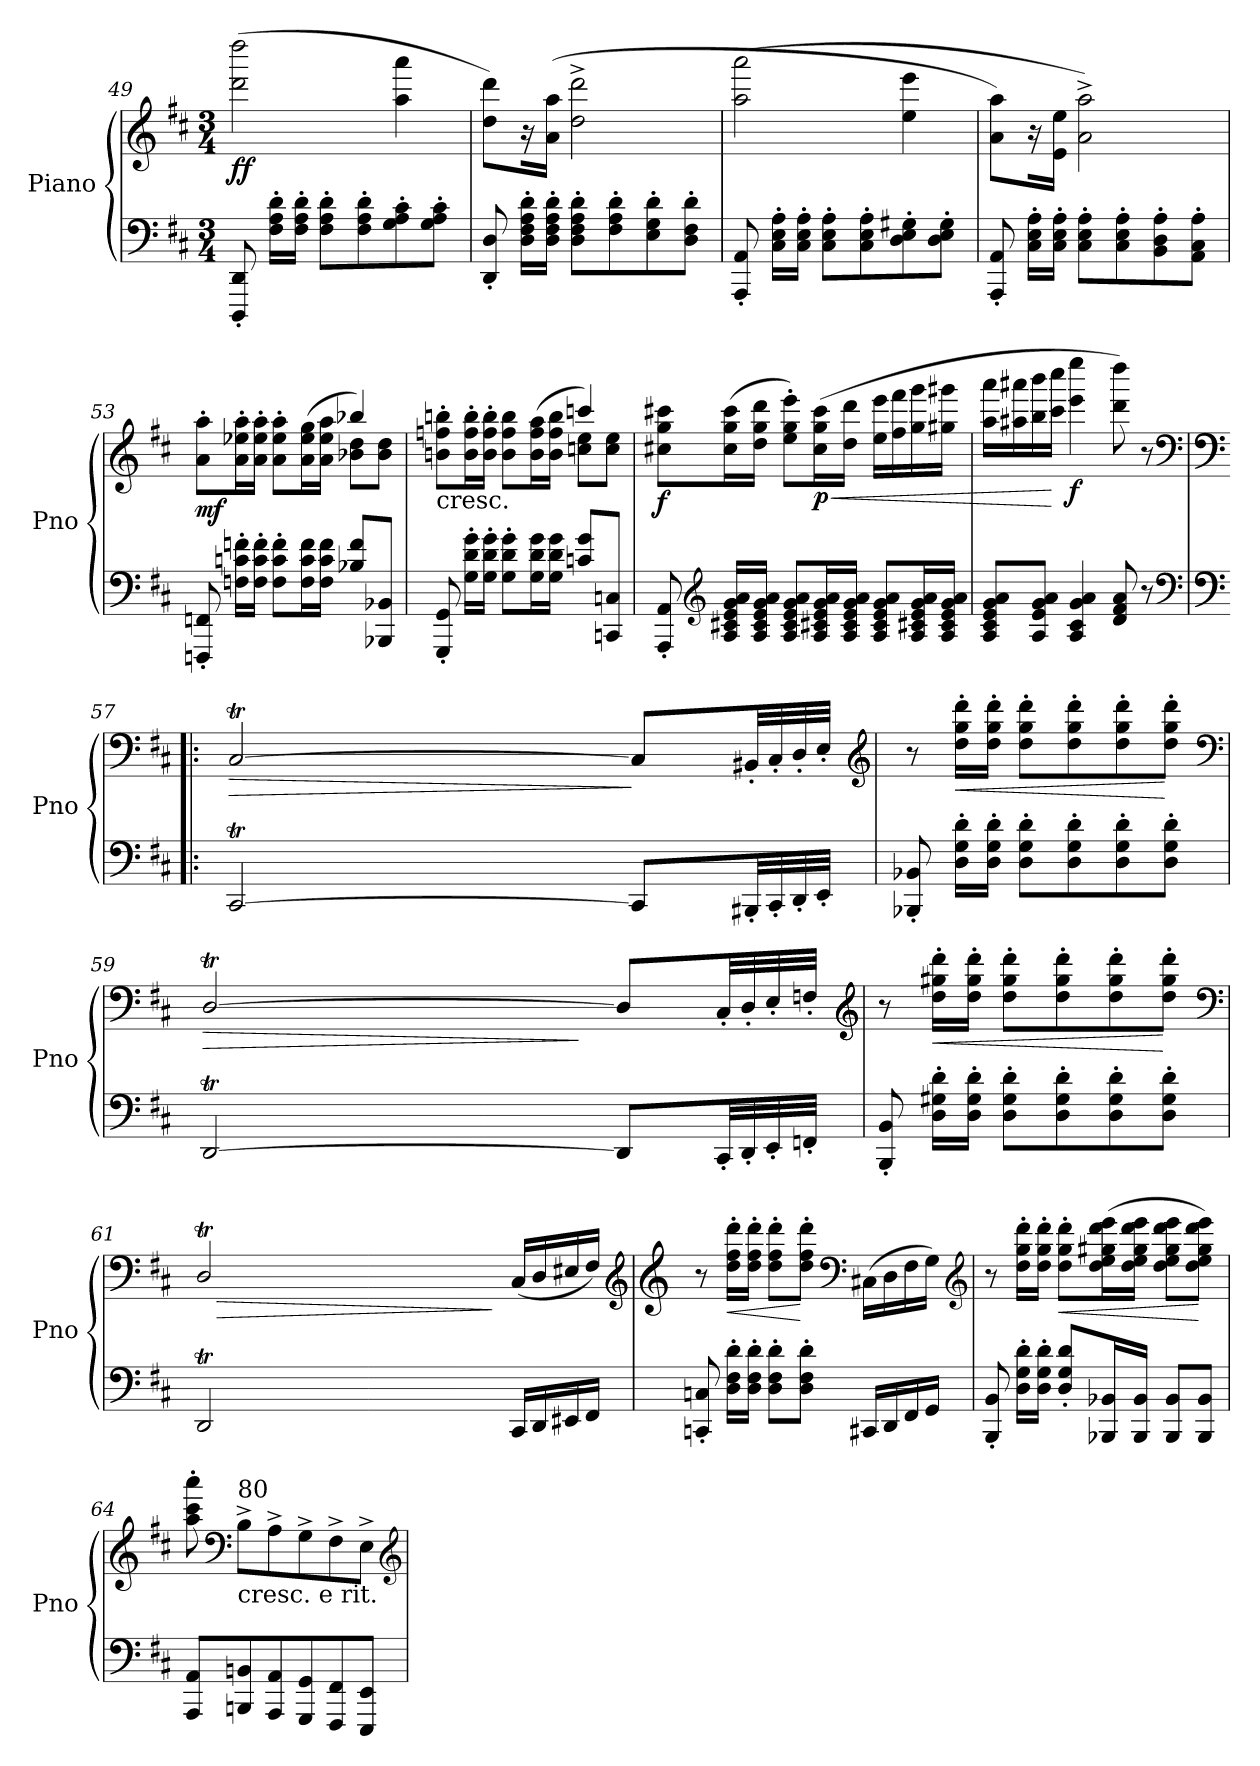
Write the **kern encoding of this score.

**kern	**kern	**dynam
*part1	*part1	*part1
*staff2	*staff1	*staff1/2
*I"Piano	*	*
*I'Pno	*	*
*clefF4	*clefG2	*
*k[f#c#]	*k[f#c#]	*
*D:	*D:	*
*M3/4	*M3/4	*
=49	=49	=49
!	!	!LO:DY:b
8DDD/' 8DD/'	(2ddd\ 2dddd\	ff
16F#\' 16A\' 16d\'LL	.	.
16F#\' 16A\' 16d\'JJ	.	.
8F#\' 8A\' 8d\'L	.	.
8F#\' 8A\' 8d\'	.	.
8G\' 8A\' 8c#\'	4aa\ 4aaa\	.
8G\' 8A\' 8c#\'J	.	.
=50	=50	=50
*	*^	*
8DD/' 8D/'	8ryy	8dd\ 8ddd\L)	.
16D\' 16F#\' 16A\' 16d\'LL	16r	16ryy	.
16D\' 16F#\' 16A\' 16d\'JJ	16ryy	(>16a\ 16aa\Jk	.
8D\' 8F#\' 8A\' 8d\'L	(2dd\^ 2ddd\^	2ryy	.
8F#\' 8A\' 8d\'	.	.	.
8E\' 8G\' 8d\'	.	.	.
8D\' 8F#\' 8d\'J	.	.	.
*	*v	*v	*
=51	=51	=51
8AAA/' 8AA/'	(2aa\ 2aaa\	.
16C#\' 16E\' 16A\'LL	.	.
16C#\' 16E\' 16A\'JJ	.	.
8C#\' 8E\' 8A\'L	.	.
8C#\' 8E\' 8A\'	.	.
8D\' 8E\' 8G#X\'	4ee\ 4eee\	.
8D\' 8E\' 8G#\'J	.	.
=52	=52	=52
*	*^	*
8AAA/' 8AA/'	8ryy	8a\ 8aa\L)	.
16C#\' 16E\' 16A\'LL	16r	16ryy	.
16C#\' 16E\' 16A\'JJ	16ryy	(>16e\ 16ee\Jk	.
8C#\' 8E\' 8A\'L	2a\^ 2aa\^)	2ryy	.
8C#\' 8E\' 8A\'	.	.	.
8BB\' 8D\' 8A\'	.	.	.
8AA\' 8C#\' 8A\'J	.	.	.
!!LO:LB:g=z	!!
=53	=53	=53	=53
!	!	!	!LO:DY:b
8FFFn/' 8FFn/'	8a\' 8aa\'L	2ryy	mf
16Fn\' 16cn\' 16fn\'LL	16a\' 16ee-X\' 16aa\'L	.	.
16F\' 16c\' 16f\'JJ	16a\' 16ee-\' 16aa\'JJ	.	.
8F\' 8c\' 8f\'L	8a\' 8ee-\' 8aa\'L	.	.
16F\ 16c\ 16f\L	(16a\ 16ee-\ 16gg\L	.	.
16F\ 16c\ 16f\JJ	16a\ 16ee-\ 16aa\JJ	.	.
8B-X\ 8f\L	4bb-X/)	8b-X\ 8dd\L	.
8BBB-X/ 8BB-X/J	.	8b-\ 8dd\J	.
=54	=54	=54	=54
!	!LO:TX:b:t=cresc.	!	!
8GGG/' 8GG/'	8bn\' 8ffn\' 8bbn\'L	2ryy	.
16G\' 16d\' 16g\'LL	16b\' 16ff\' 16bb\'L	.	.
16G\' 16d\' 16g\'JJ	16b\' 16ff\' 16bb\'JJ	.	.
8G\' 8d\' 8g\'L	8b\ 8ff\ 8bb\L	.	.
16G\ 16d\ 16g\L	(16b\ 16ff\ 16aa\L	.	.
16G\ 16d\ 16g\JJ	16b\ 16ff\ 16bb\JJ	.	.
8cn\ 8g\L	4cccn/)	8ccn\ 8ee\L	.
8CCn/ 8Cn/J	.	8cc\ 8ee\J	.
=55	=55	=55	=55
!	!	!	!LO:DY:b
*	*v	*v	*
8AAA/' 8AA/'	8cc#X\ 8gg\ 8ccc#X\L	f
*clefG2	*	*
16A/ 16c#X/ 16e/ 16g/ 16a/LL	(16cc#\ 16gg\ 16ccc#\L	.
16A/ 16c#/ 16e/ 16g/ 16a/JJ	16dd\ 16gg\ 16ddd\JJ	.
8A/ 8c#/ 8e/ 8g/ 8a/L	8ee\' 8gg\' 8eee\'L)	.
!	!	!LO:HP:b
!	!	!LO:DY:n=1:b
16A/ 16c#X/ 16e/ 16g/ 16a/L	(16cc#\ 16gg\ 16ccc#\L	< p
16A/ 16c#/ 16e/ 16g/ 16a/JJ	16dd\ 16ddd\JJ	.
8A/ 8c#/ 8e/ 8g/ 8a/L	16ee\ 16eee\LL	.
.	16ff#\ 16fff#\	.
16A/ 16c#X/ 16e/ 16g/ 16a/L	16gg\ 16ggg\	.
16A/ 16c#/ 16e/ 16g/ 16a/JJ	16gg#X\ 16ggg#X\JJ	.
=56	=56	=56
8A/ 8c#/ 8e/ 8g/ 8a/L	16aa\ 16aaa\LL	.
.	16aa#X\ 16aaa#X\	.
8A/ 8e/ 8g/ 8a/J	16bb\ 16bbb\	.
.	16ccc#\ 16cccc#\JJ	[
!	!	!LO:DY:b
4A/ 4c#/ 4g/ 4a/	4eee\ 4eeee\	f
8d/ 8f#/ 8a/)	8ddd\ 8dddd\)	.
8r	8r	.
*clefF4	*clefF4	*
!!LO:LB:g=z
=57!|:	=57!|:	=57!|:
*clefF4	*clefF4	*
*^	*	*
!	!	!	!LO:HP:b
*	*	*^	*
[2CC#t/	32DDyy	[2C#t/	32Dyy	>
.	32CC#yy	.	32C#yy	.
.	32DDyy	.	32Dyy	.
.	32CC#yy	.	32C#yy	.
.	32DDyy	.	32Dyy	.
.	32CC#yy	.	32C#yy	.
.	32DDyy	.	32Dyy	.
.	32CC#yy	.	32C#yy	.
.	32DDyy	.	32Dyy	.
.	32CC#yy	.	32C#yy	.
.	32DDyy	.	32Dyy	.
.	32CC#yy	.	32C#yy	.
.	32DDyy	.	32Dyy	.
.	32CC#yy	.	32C#yy	.
.	32DDyy	.	32Dyy	.
.	32CC#yy	.	32C#yy	.
8CC#/L]	32DDyy	8C#TTT/L]	32Dyy	]
.	32CC#yy	.	32C#yy	.
.	32DDyy	.	32Dyy	.
.	32CC#yy	.	32C#yy	.
32BBB#X'/LL	8ryy	32BB#X'/LL	8ryy	.
32CC#'/	.	32C#'/	.	.
32DD'/	.	32D'/	.	.
32EE'/JJJ	.	32E'/JJJ	.	.
*v	*v	*	*	*
*	*v	*v	*
*	*clefG2	*
=58	=58	=58
8BBB-X/' 8BB-X/'	8r	.
!	!	!LO:HP:b
16D\' 16G\' 16d\'LL	16dd\' 16gg\' 16ddd\'LL	<
16D\' 16G\' 16d\'JJ	16dd\' 16gg\' 16ddd\'JJ	.
8D\' 8G\' 8d\'L	8dd\' 8gg\' 8ddd\'L	.
8D\' 8G\' 8d\'	8dd\' 8gg\' 8ddd\'	.
8D\' 8G\' 8d\'	8dd\' 8gg\' 8ddd\'	.
8D\' 8G\' 8d\'J	8dd\' 8gg\' 8ddd\'J	[
*	*clefF4	*
=59	=59	=59
*^	*	*
!	!	!	!LO:HP:b
*	*	*^	*
[2DDT/	32EEyy	[2DT/	32Eyy	>
.	32DDyy	.	32Dyy	.
.	32EEyy	.	32Eyy	.
.	32DDyy	.	32Dyy	.
.	32EEyy	.	32Eyy	.
.	32DDyy	.	32Dyy	.
.	32EEyy	.	32Eyy	.
.	32DDyy	.	32Dyy	.
.	32EEyy	.	32Eyy	.
.	32DDyy	.	32Dyy	.
.	32EEyy	.	32Eyy	.
.	32DDyy	.	32Dyy	.
.	32EEyy	.	32Eyy	.
.	32DDyy	.	32Dyy	.
.	32EEyy	.	32Eyy	.
.	32DDyy	.	32DTTTyy	]
8DD/L]	32EEyy	8D/L]	32Eyy	.
.	32DDyy	.	32Dyy	.
.	32EEyy	.	32Eyy	.
.	32DDyy	.	32Dyy	.
32CC#'/LL	8ryy	32C#'/LL	8ryy	.
32DD'/	.	32D'/	.	.
32EE'/	.	32E'/	.	.
32FFn'/JJJ	.	32Fn'/JJJ	.	.
*v	*v	*	*	*
*	*v	*v	*
*	*clefG2	*
=60	=60	=60
8BBB/' 8BB/'	8r	.
!	!	!LO:HP:b
16D\' 16G#X\' 16d\'LL	16dd\' 16gg#X\' 16ddd\'LL	<
16D\' 16G#\' 16d\'JJ	16dd\' 16gg#\' 16ddd\'JJ	.
8D\' 8G#\' 8d\'L	8dd\' 8gg#\' 8ddd\'L	.
8D\' 8G#\' 8d\'	8dd\' 8gg#\' 8ddd\'	.
8D\' 8G#\' 8d\'	8dd\' 8gg#\' 8ddd\'	.
8D\' 8G#\' 8d\'J	8dd\' 8gg#\' 8ddd\'J	[
*	*clefF4	*
=61	=61	=61
*^	*^	*
2DDT/	32EEyy	2DT/	32Eyy	.
!	!	!	!	!LO:HP:b
.	32DDyy	.	32Dyy	>
.	32EEyy	.	32Eyy	.
.	32DDyy	.	32Dyy	.
.	32EEyy	.	32Eyy	.
.	32DDyy	.	32Dyy	.
.	32EEyy	.	32Eyy	.
.	32DDyy	.	32Dyy	.
.	32EEyy	.	32Eyy	.
.	32DDyy	.	32Dyy	.
.	32EEyy	.	32Eyy	.
.	32DDyy	.	32Dyy	.
.	32EEyy	.	32Eyy	.
.	32DDyy	.	32Dyy	.
.	32EEyy	.	32ETTTyy	.
.	32DDyy	.	32Dyy	]
16CC#/LL	4ryy	(16C#/LL	4ryy	.
16DD/	.	16D/	.	.
16EE#X/	.	16E#X/	.	.
16FF#/JJ	.	16F#/JJ)	.	.
*v	*v	*	*	*
*	*v	*v	*
*	*clefG2	*
!!LO:PB:g=z
=62	=62	=62
*	*clefG2	*
8CCn/' 8Cn/'	8r	.
!	!	!LO:HP:b
16D\' 16F#\' 16d\'LL	16dd\' 16ff#\' 16ddd\'LL	<
16D\' 16F#\' 16d\'JJ	16dd\' 16ff#\' 16ddd\'JJ	.
8D\' 8F#\' 8d\'L	8dd\' 8ff#\' 8ddd\'L	.
8D\' 8F#\' 8d\'J	8dd\' 8ff#\' 8ddd\'J	[
*	*clefF4	*
16CC#X/LL	(16C#X\LL	.
16DD/	16D\	.
16FF#/	16F#\	.
16GG/JJ	16G\JJ)	.
*	*clefG2	*
=63	=63	=63
8BBB/' 8BB/'	8r	.
16D\' 16G\' 16d\'LL	16dd\' 16gg\' 16ddd\'LL	.
16D\' 16G\' 16d\'JJ	16dd\' 16gg\' 16ddd\'JJ	.
!	!	!LO:HP:b
8D/' 8G/' 8d/'L	8dd\' 8gg\' 8ddd\'L	<
16BBB-X/ 16BB-X/L	(16dd\ 16ee\ 16gg#X\ 16ddd\ 16eee\L	.
16BBB-/ 16BB-/JJ	16dd\ 16ee\ 16gg#\ 16ddd\ 16eee\JJ	.
8BBB-/ 8BB-/L	8dd\ 8ee\ 8gg#\ 8ddd\ 8eee\L	.
8BBB-/ 8BB-/J	8dd\ 8ee\ 8gg#\ 8ddd\ 8eee\J)	[
=64	=64	=64
8AAA/ 8AA/L	8aa\' 8ccc#\' 8aaa\'	.
*	*clefF4	*
!	!LO:TX:b:t=cresc. e rit.	!
!	!LO:TX:a:t=80	!
8BBBn/ 8BBn/	8B^\L	.
8AAA/ 8AA/	8A^\	.
8GGG/ 8GG/	8G^\	.
8FFF#/ 8FF#/	8F#^\	.
8EEE/ 8EE/J	8E^\J	.
*	*clefG2	*
=	=	=
*-	*-	*-
